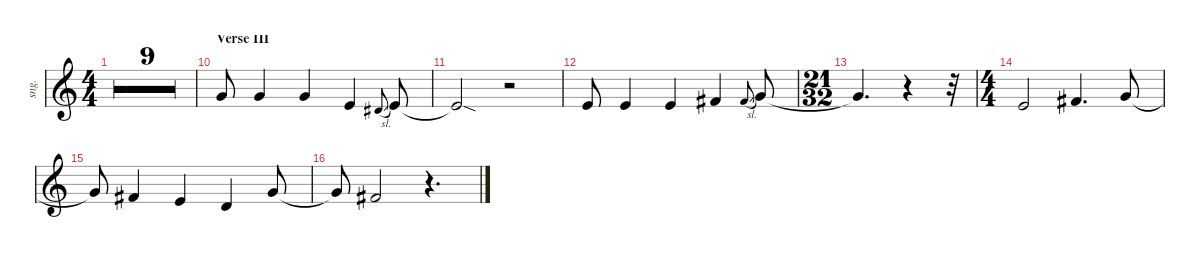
\defaultSystemsLayout 4
\hideDynamics
\bracketExtendMode nobrackets
\track ("Vocals" "sng.") {defaultSystemsLayout 4 multiBarRest instrument voiceoohs}
\staff {score}
\tuning (E4 B3 G3 D3 A2 E2)
\ts (4 4)
\tempo 212
\clef g2
\ks c
r.1{dy mf} |
r.1 |
r.1 |
r.1 |
r.1 |
r.1 |
r.1 |
r.1 |
r.1 |
\section ("" "Verse III")
8.2.8 8.2.4 8.2.4 5.2.4 4.2{sl acc #}.8{gr onbeat} 5.2.8 |
5.2{sod t}.2 r.2 |
5.2.8 5.2.4 5.2.4 7.2{acc #}.4 7.2{sl acc #}.8{gr onbeat} 8.2.8 |
\ts (21 32)
\beaming (8 3 2)
8.2{t}.4{d} r.4 r.32 |
\ts (4 4)
\beaming (8 2 2 2 2)
5.2.2 7.2{acc #}.4{d} 8.2.8 |
8.2{t}.8 7.2{acc #}.4 5.2.4 3.2.4 8.2.8 |
8.2{t}.8 7.2{acc #}.2 r.4{d}
